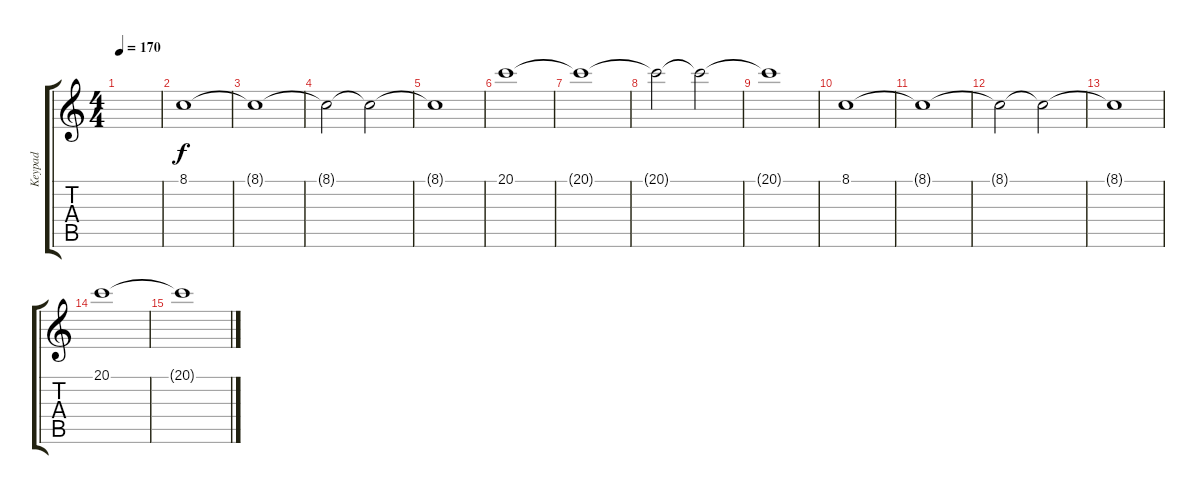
\track ("Keypad" "Keypad") {instrument pad8sweep}
\staff {score tabs}
\tuning (E4 B3 G3 D3 A2 E2) {hide}
\ts (4 4)
\tempo 170
\clef g2
\ks c
|
8.1.1 |
8.1{t}.1 |
8.1{t}.2 8.1{t}.2{volume 7} |
8.1{t}.1 |
20.1.1{volume 13} |
20.1{t}.1 |
20.1{t}.2 20.1{t}.2{volume 8} |
20.1{t}.1 |
8.1.1 |
8.1{t}.1 |
8.1{t}.2 8.1{t}.2{volume 7} |
8.1{t}.1 |
20.1.1{volume 13} |
20.1{t}.1
